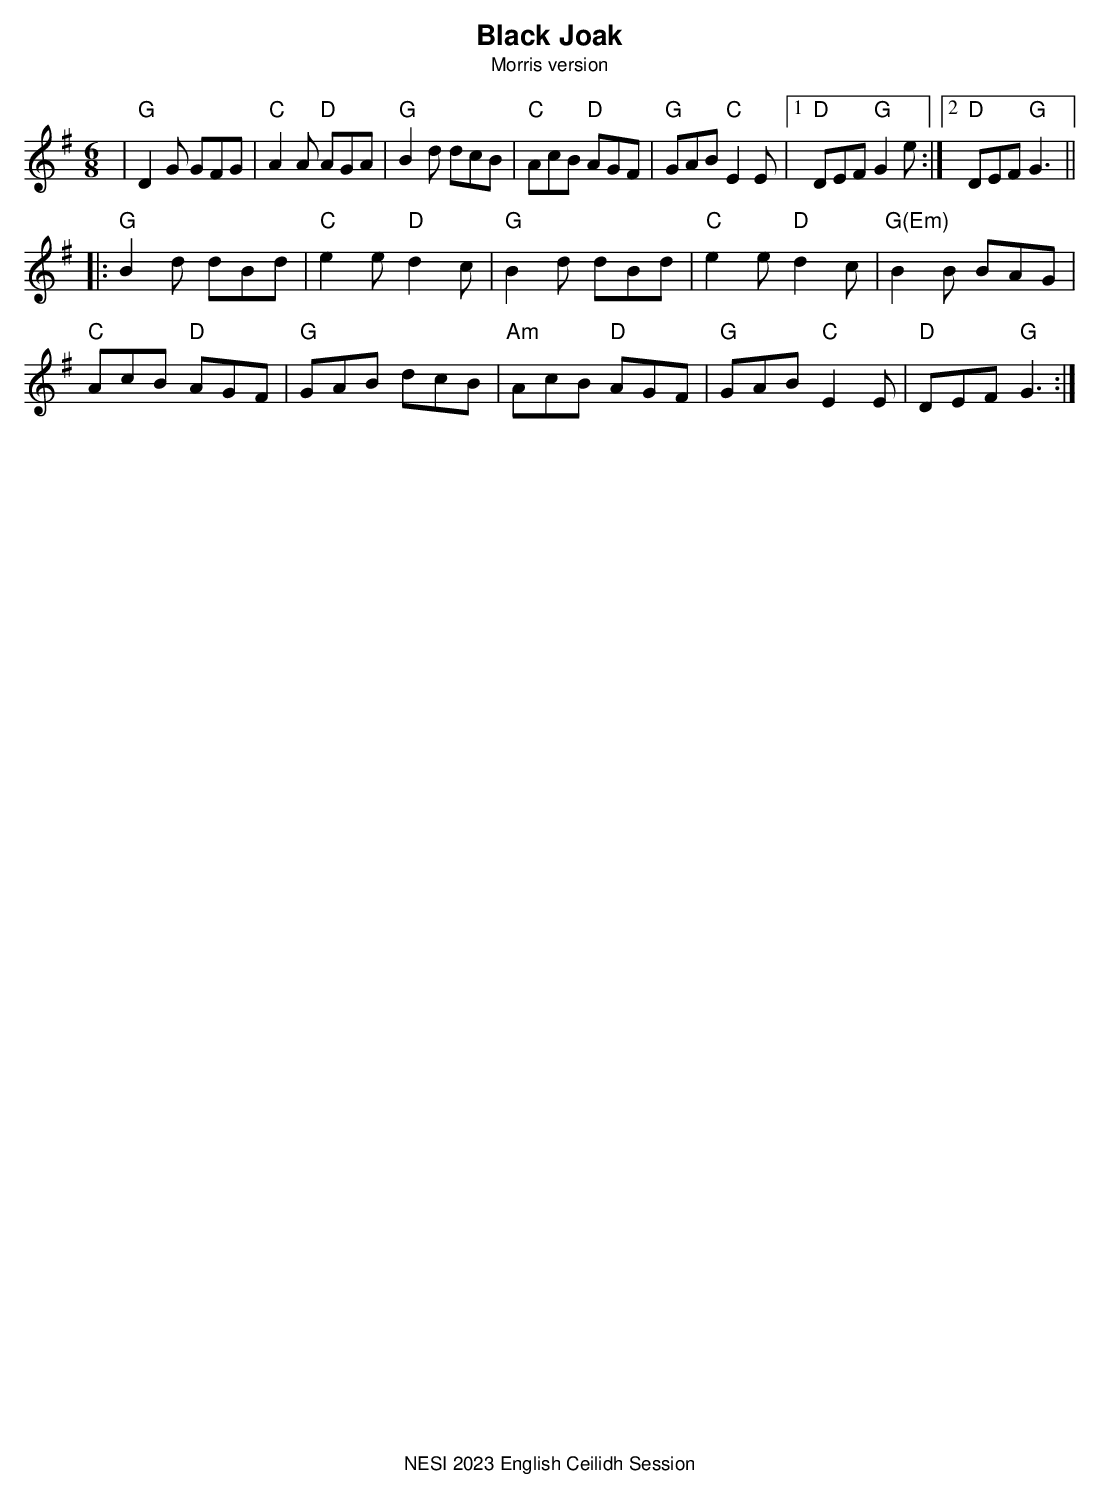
X:1
T:Black Joak
T:Morris version
M:6/8
K:G
|"G"D2G GFG|"C"A2A "D"AGA| "G"B2d dcB|\
"C"AcB "D"AGF|"G"GAB "C"E2E|1"D"DEF "G"G2e:|2"D"DEF "G"G3||
|:"G"B2d dBd|"C"e2e "D"d2c|"G"B2d dBd|"C"e2e "D"d2c| "G(Em)"B2B BAG|
"C"AcB "D"AGF|"G"GAB dcB|"Am"AcB "D"AGF|"G"GAB "C"E2E|"D"DEF "G"G3:|]
